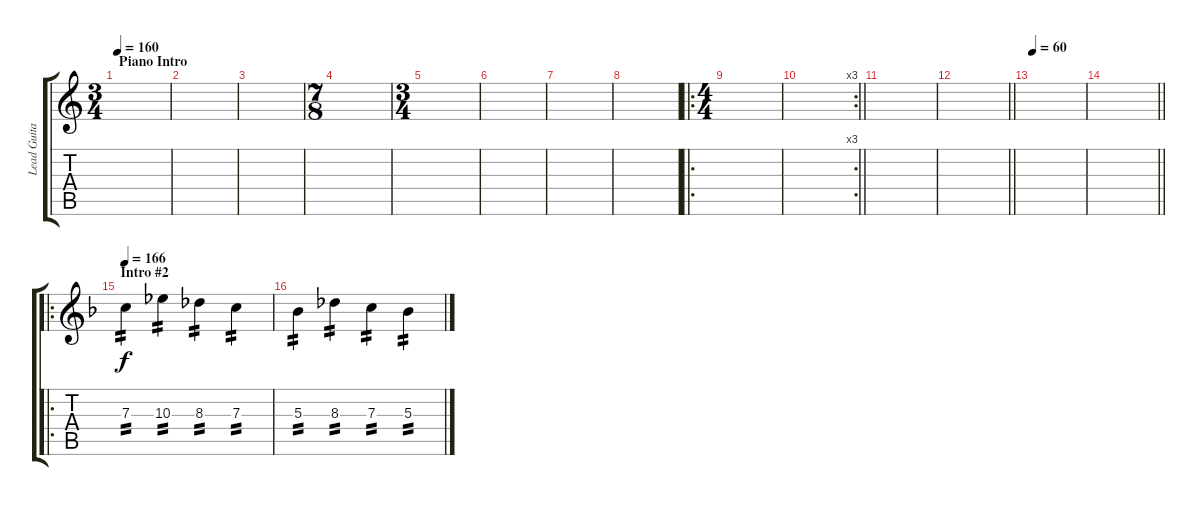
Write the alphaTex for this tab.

\track ("Lead Guitar" "Lead Guita") {instrument distortionguitar}
\staff {score tabs}
\tuning (D4 A3 F3 C3 G2 D2) {hide}
\ts (3 4)
\section ("" "Piano Intro")
\tempo 160
\tempo 95
\tempo 160
\clef g2
\ks c
|
|
|
\ts (7 8)
|
\ts (3 4)
|
|
|
|
\ro
\ts (4 4)
|
\rc 3
\barLineRight lightlight
|
\section ("" " ")
|
\barLineRight lightlight
|
\tempo 60
|
\barLineRight lightlight
|
\ro
\section ("" "Intro #2")
\tempo 166
\ks f
7.3.4{tp 2} 10.3.4{tp 2} 8.3.4{tp 2} 7.3.4{tp 2} |
5.3.4{tp 2} 8.3.4{tp 2} 7.3.4{tp 2} 5.3.4{tp 2}
